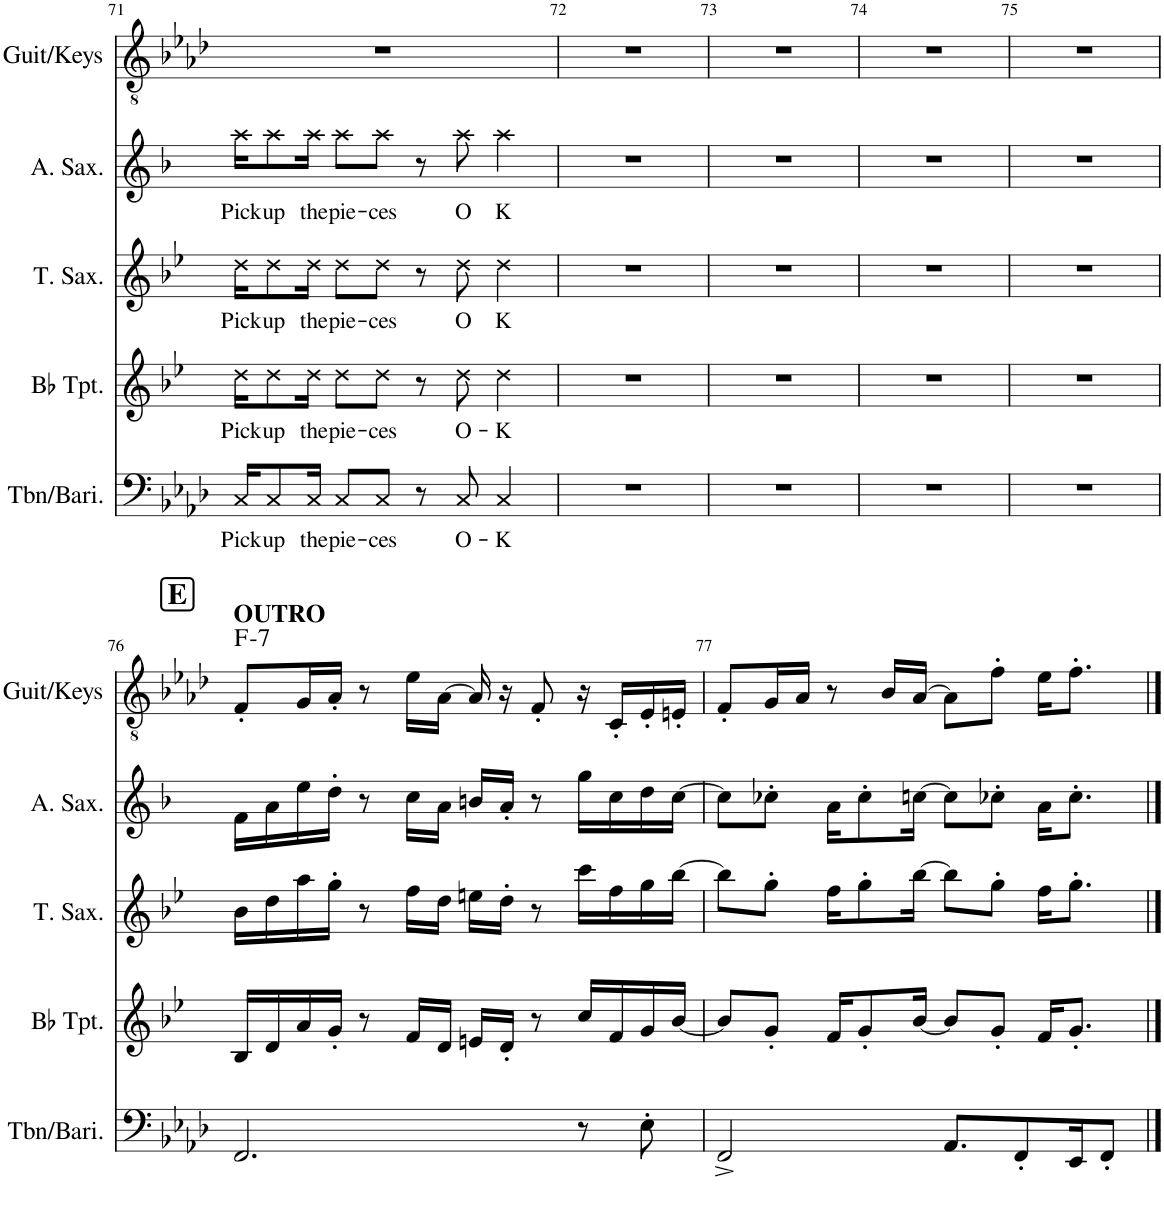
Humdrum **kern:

**kern	**text	**kern	**text	**kern	**text	**kern	**text	**kern	**harte
*part5	*part5	*part4	*part4	*part3	*part3	*part2	*part2	*part1	*part1
*staff5	*staff5	*staff4	*staff4	*staff3	*staff3	*staff2	*staff2	*staff1	*
*I"Tbn/Bari	*	*I"Bb Trumpet	*	*I"Tenor Sax	*	*I"Alto Sax	*	*I"Guit/Keys	*
*I'Tbn/Bari.	*	*I'Bb Tpt.	*	*I'T. Sax.	*	*I'A. Sax.	*	*I'Guit/Keys	*
!!LO:PB:g=z
*clefF4	*	*clefG2	*	*clefG2	*	*clefG2	*	*clefGv2	*
*	*	*Trd1c2	*	*Trd8c14	*	*Trd5c9	*	*	*
*k[b-e-a-d-]	*	*k[b-e-]	*	*k[b-e-]	*	*k[b-]	*	*k[b-e-a-d-]	*
*M4/4	*	*M4/4	*	*M4/4	*	*M4/4	*	*M4/4	*
=71	=71	=71	=71	=71	=71	=71	=71	=71	=71
!	!LO:LY:b	!	!LO:LY:b	!	!LO:LY:b	!	!LO:LY:b	!	!
16C/KL	Pick	16dd\KL	Pick	16dd\KL	Pick	16aa\KL	Pick	1r	.
!	!LO:LY:b	!	!LO:LY:b	!	!LO:LY:b	!	!LO:LY:b	!	!
8C/	up	8dd\	up	8dd\	up	8aa\	up	.	.
!	!LO:LY:b	!	!LO:LY:b	!	!LO:LY:b	!	!LO:LY:b	!	!
16C/Jk	the	16dd\Jk	the	16dd\Jk	the	16aa\Jk	the	.	.
!	!LO:LY:b	!	!LO:LY:b	!	!LO:LY:b	!	!LO:LY:b	!	!
8C/L	pie-	8dd\L	pie-	8dd\L	pie-	8aa\L	pie-	.	.
!	!LO:LY:b	!	!LO:LY:b	!	!LO:LY:b	!	!LO:LY:b	!	!
8C/J	-ces	8dd\J	-ces	8dd\J	-ces	8aa\J	-ces	.	.
8r	.	8r	.	8r	.	8r	.	.	.
!	!LO:LY:b	!	!LO:LY:b	!	!LO:LY:b	!	!LO:LY:b	!	!
8C/	O-	8dd\	O-	8dd\	O	8aa\	O	.	.
!	!LO:LY:b	!	!LO:LY:b	!	!LO:LY:b	!	!LO:LY:b	!	!
4C/	-K	4dd\	-K	4dd\	K	4aa\	K	.	.
=72	=72	=72	=72	=72	=72	=72	=72	=72	=72
1r	.	1r	.	1r	.	1r	.	1r	.
=73	=73	=73	=73	=73	=73	=73	=73	=73	=73
1r	.	1r	.	1r	.	1r	.	1r	.
=74	=74	=74	=74	=74	=74	=74	=74	=74	=74
1r	.	1r	.	1r	.	1r	.	1r	.
=75	=75	=75	=75	=75	=75	=75	=75	=75	=75
1r	.	1r	.	1r	.	1r	.	1r	.
!!LO:LB:g=z
!!LO:REH:place=s1:a:B:cj:fs=14:t=E
=76	=76	=76	=76	=76	=76	=76	=76	=76	=76
!	!	!	!	!	!	!	!	!LO:TX:a:B:t=OUTRO	!LO:H:kt=7
2.FF/	.	16B-/LL	.	16b-\LL	.	16f\LL	.	8F'/L	F:min7
.	.	16d/	.	16dd\	.	16a\	.	.	.
.	.	16a/	.	16aa\	.	16ee\	.	16G/L	.
.	.	16g'/JJ	.	16gg'\JJ	.	16dd'\JJ	.	16A-'/JJ	.
.	.	8r	.	8r	.	8r	.	8r	.
.	.	16f/LL	.	16ff\LL	.	16cc\LL	.	16e-\LL	.
.	.	16d/JJ	.	16dd\JJ	.	16a\JJ	.	[16A-\JJ	.
.	.	16en/LL	.	16een\LL	.	16bn/LL	.	16A-/]	.
.	.	16d'/JJ	.	16dd'\JJ	.	16a'/JJ	.	16r	.
.	.	8r	.	8r	.	8r	.	8F'/	.
8r	.	16cc/LL	.	16ccc\LL	.	16gg\LL	.	16r	.
.	.	16f/	.	16ff\	.	16cc\	.	16C'/LL	.
8E-'\	.	16g/	.	16gg\	.	16dd\	.	16E-'/	.
.	.	[16b-/JJ	.	[16bb-\JJ	.	[16cc\JJ	.	16En'/JJ	.
=77	=77	=77	=77	=77	=77	=77	=77	=77	=77
2FF^/	.	8b-/L]	.	8bb-\L]	.	8cc\L]	.	8F'/L	.
.	.	8g'/J	.	8gg'\J	.	8cc-X'\J	.	16G/L	.
.	.	.	.	.	.	.	.	16A-/JJ	.
.	.	16f/KL	.	16ff\KL	.	16a\KL	.	8r	.
.	.	8g'/	.	8gg'\	.	8cc-'\	.	.	.
.	.	.	.	.	.	.	.	16B-/LL	.
.	.	[16b-/Jk	.	[16bb-\Jk	.	[16ccn\Jk	.	[16A-/JJ	.
8.AA-/L	.	8b-/L]	.	8bb-\L]	.	8cc\L]	.	8A-\L]	.
.	.	8g'/J	.	8gg'\J	.	8cc-X'\J	.	8f'\J	.
8FF'/	.	.	.	.	.	.	.	.	.
.	.	16f/KL	.	16ff\KL	.	16a\KL	.	16e-\KL	.
16EE-/K	.	8.g'/J	.	8.gg'\J	.	8.cc-'\J	.	8.f'\J	.
8FF'/J	.	.	.	.	.	.	.	.	.
==	==	==	==	==	==	==	==	==	==
*-	*-	*-	*-	*-	*-	*-	*-	*-	*-
